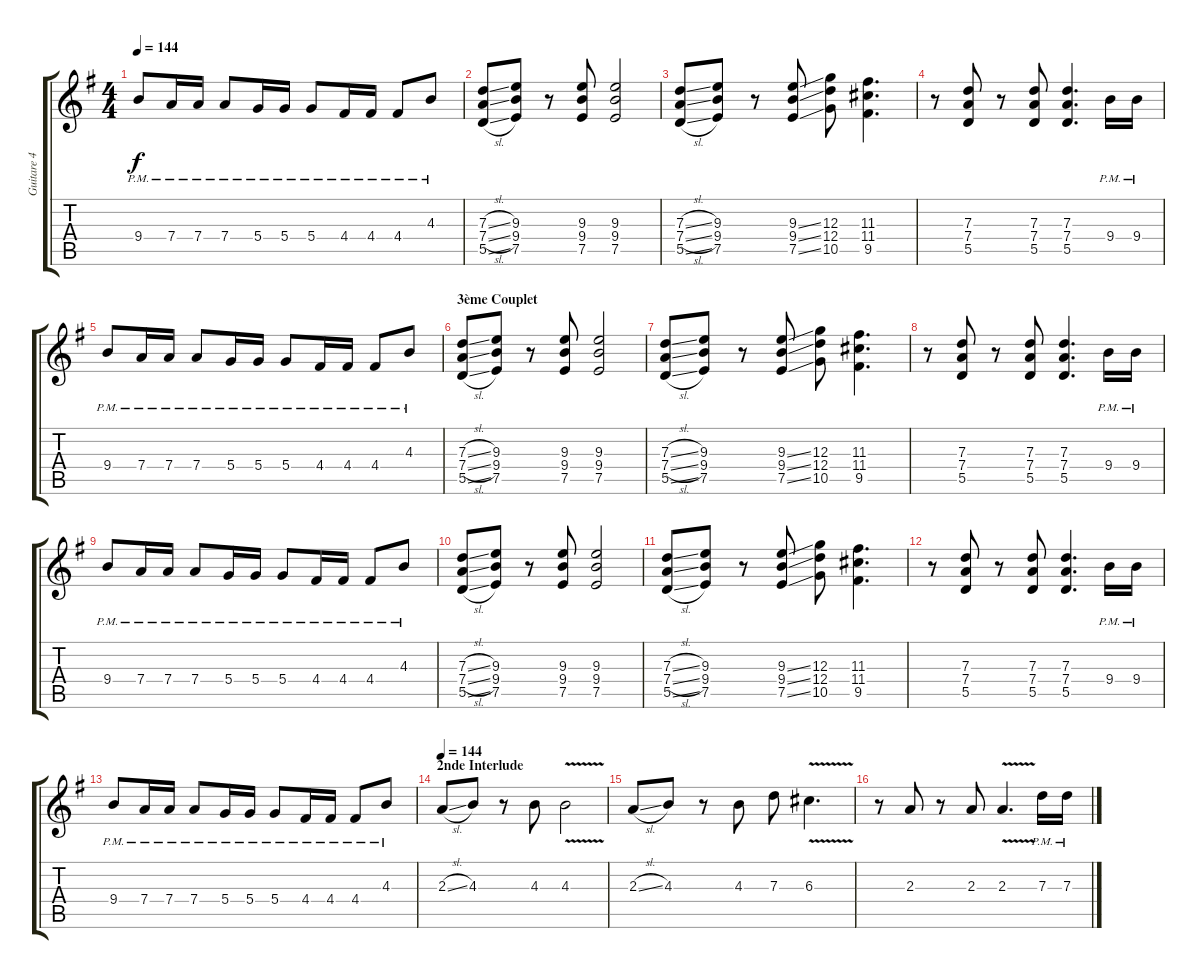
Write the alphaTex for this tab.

\track ("Guitare 4" "Guitare 4") {instrument distortionguitar}
\staff {score tabs}
\tuning (E4 B3 G3 D3 A2 E2) {hide}
\ts (4 4)
\tempo 144
\clef g2
\ks g
9.4{pm}.8{dy f} 7.4{pm}.16 7.4{pm}.16 7.4{pm}.8 5.4{pm}.16 5.4{pm}.16 5.4{pm}.8 4.4{pm}.16 4.4{pm}.16 4.4{pm}.8 4.3{pm}.8 |
(7.3{sl} 7.4{sl} 5.5{sl}).8 (9.3 9.4 7.5).8 r.8 (9.3 9.4 7.5).8 (9.3 9.4 7.5).2 |
(7.3{sl} 7.4{sl} 5.5{sl}).8 (9.3 9.4 7.5).8 r.8 (9.3{ss} 9.4{ss} 7.5{ss}).8 (12.3 12.4 10.5).8 (11.3 11.4 9.5).4{d} |
r.8 (7.3 7.4 5.5).8 r.8 (7.3 7.4 5.5).8 (7.3 7.4 5.5).4{d} 9.4{pm}.16 9.4{pm}.16 |
9.4{pm}.8 7.4{pm}.16 7.4{pm}.16 7.4{pm}.8 5.4{pm}.16 5.4{pm}.16 5.4{pm}.8 4.4{pm}.16 4.4{pm}.16 4.4{pm}.8 4.3{pm}.8 |
\section ("" "3ème Couplet")
(7.3{sl} 7.4{sl} 5.5{sl}).8 (9.3 9.4 7.5).8 r.8 (9.3 9.4 7.5).8 (9.3 9.4 7.5).2 |
(7.3{sl} 7.4{sl} 5.5{sl}).8 (9.3 9.4 7.5).8 r.8 (9.3{ss} 9.4{ss} 7.5{ss}).8 (12.3 12.4 10.5).8 (11.3 11.4 9.5).4{d} |
r.8 (7.3 7.4 5.5).8 r.8 (7.3 7.4 5.5).8 (7.3 7.4 5.5).4{d} 9.4{pm}.16 9.4{pm}.16 |
9.4{pm}.8 7.4{pm}.16 7.4{pm}.16 7.4{pm}.8 5.4{pm}.16 5.4{pm}.16 5.4{pm}.8 4.4{pm}.16 4.4{pm}.16 4.4{pm}.8 4.3{pm}.8 |
(7.3{sl} 7.4{sl} 5.5{sl}).8 (9.3 9.4 7.5).8 r.8 (9.3 9.4 7.5).8 (9.3 9.4 7.5).2 |
(7.3{sl} 7.4{sl} 5.5{sl}).8 (9.3 9.4 7.5).8 r.8 (9.3{ss} 9.4{ss} 7.5{ss}).8 (12.3 12.4 10.5).8 (11.3 11.4 9.5).4{d} |
r.8 (7.3 7.4 5.5).8 r.8 (7.3 7.4 5.5).8 (7.3 7.4 5.5).4{d} 9.4{pm}.16 9.4{pm}.16 |
9.4{pm}.8 7.4{pm}.16 7.4{pm}.16 7.4{pm}.8 5.4{pm}.16 5.4{pm}.16 5.4{pm}.8 4.4{pm}.16 4.4{pm}.16 4.4{pm}.8 4.3{pm}.8 |
\section ("" "2nde Interlude")
\tempo 144
2.3{sl}.8{volume 5} 4.3.8 r.8 4.3.8 4.3{v}.2 |
2.3{sl}.8 4.3.8 r.8 4.3.8 7.3.8 6.3{v}.4{d} |
r.8 2.3.8 r.8 2.3.8 2.3{v}.4{d} 7.3{pm}.16 7.3{pm}.16
